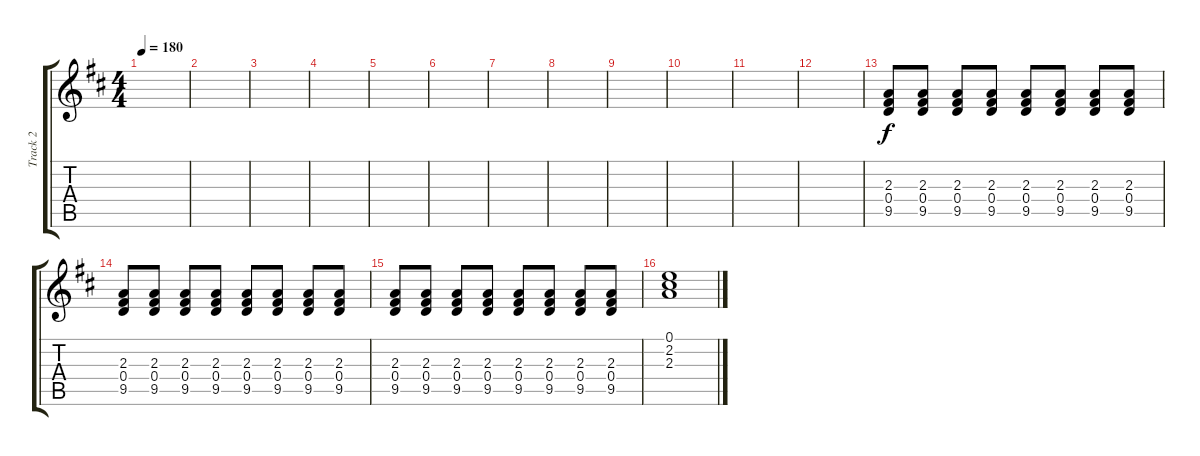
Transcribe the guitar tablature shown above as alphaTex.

\track ("Track 2" "Track 2") {instrument distortionguitar}
\staff {score tabs}
\tuning (E4 B3 G3 D3 A2 E2) {hide}
\ts (4 4)
\tempo 180
\clef g2
\ks d
|
|
|
|
|
|
|
|
|
|
|
|
(2.3 0.4 9.5).8 (2.3 0.4 9.5).8 (2.3 0.4 9.5).8 (2.3 0.4 9.5).8 (2.3 0.4 9.5).8 (2.3 0.4 9.5).8 (2.3 0.4 9.5).8 (2.3 0.4 9.5).8 |
(2.3 0.4 9.5).8 (2.3 0.4 9.5).8 (2.3 0.4 9.5).8 (2.3 0.4 9.5).8 (2.3 0.4 9.5).8 (2.3 0.4 9.5).8 (2.3 0.4 9.5).8 (2.3 0.4 9.5).8 |
(2.3 0.4 9.5).8 (2.3 0.4 9.5).8 (2.3 0.4 9.5).8 (2.3 0.4 9.5).8 (2.3 0.4 9.5).8 (2.3 0.4 9.5).8 (2.3 0.4 9.5).8 (2.3 0.4 9.5).8 |
(0.1 2.2 2.3).1
